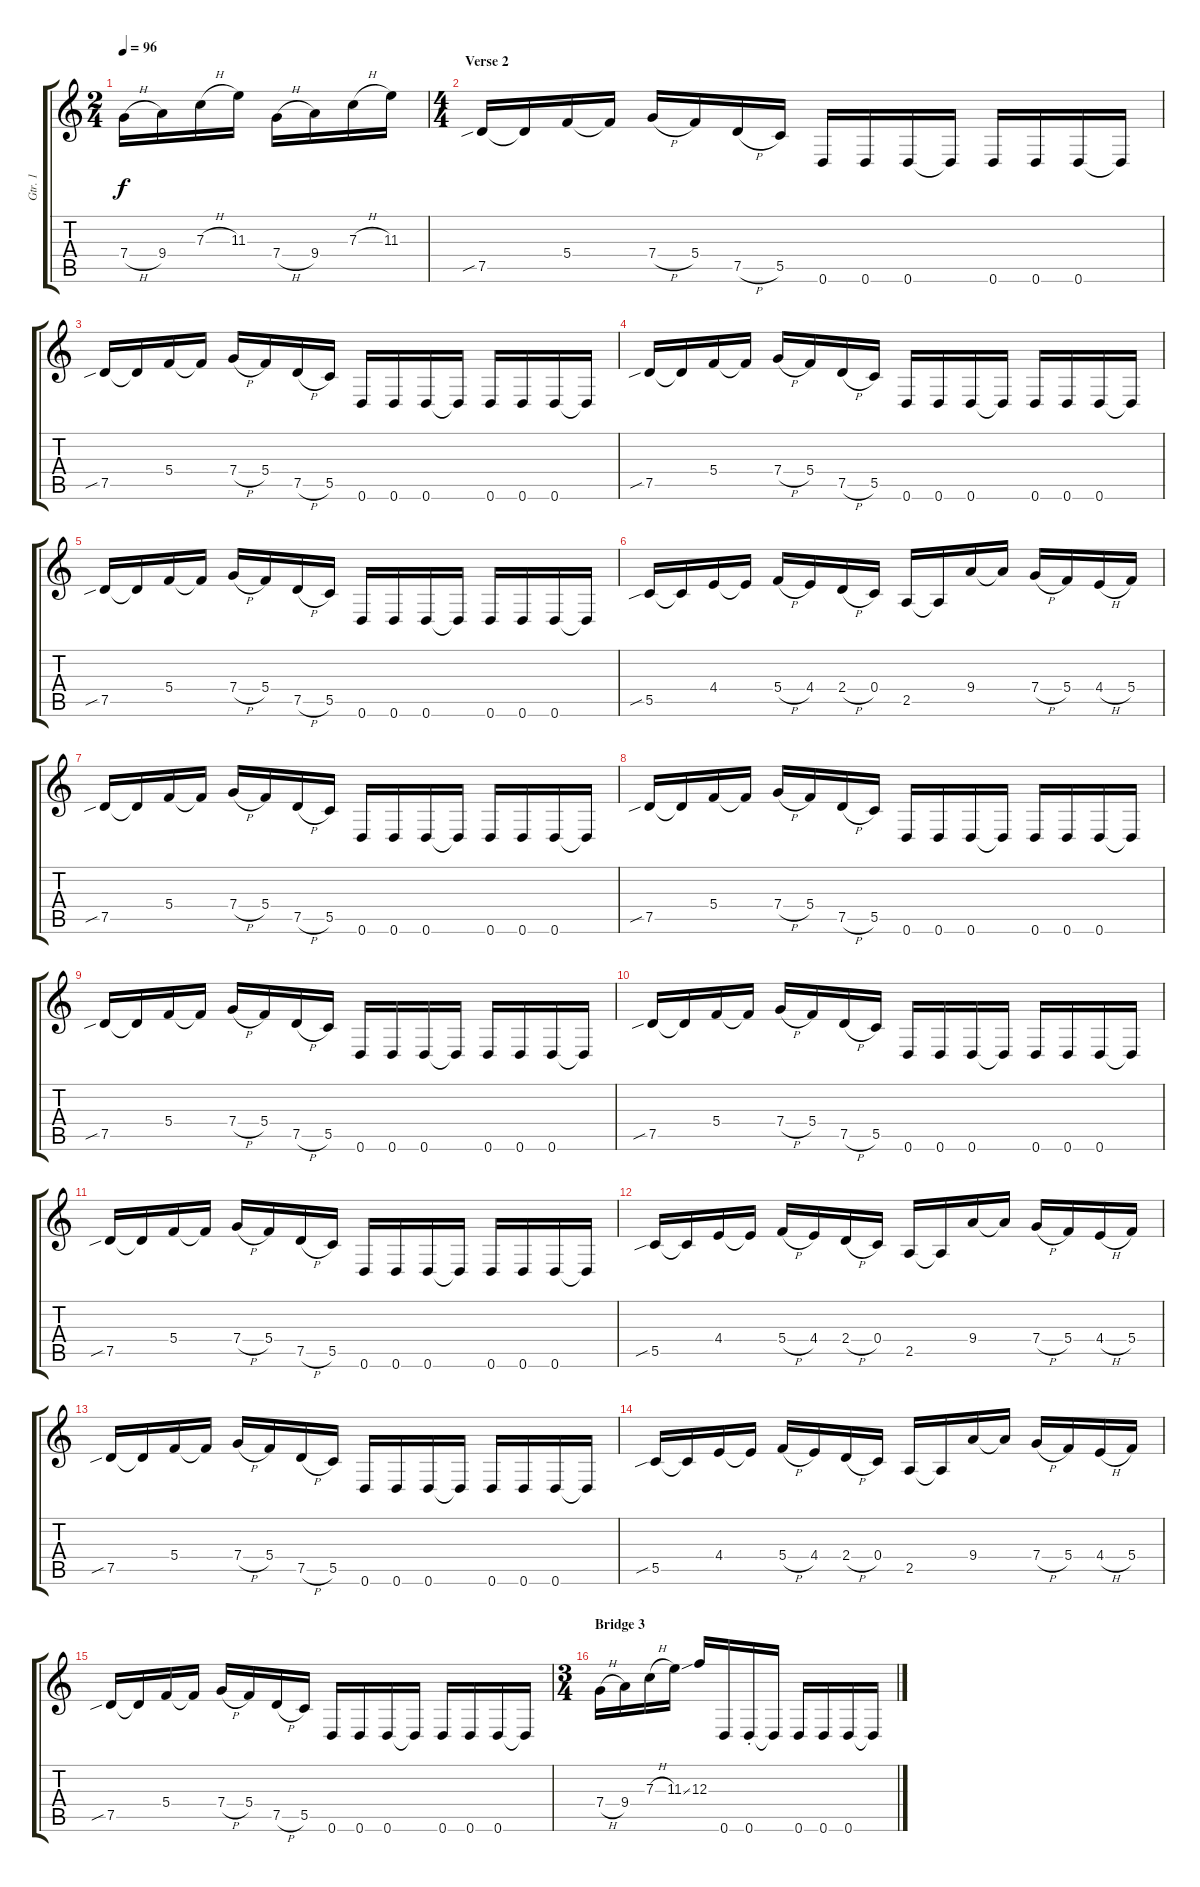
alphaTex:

\track ("Gtr. 1" "Gtr. 1") {instrument distortionguitar}
\staff {score tabs}
\tuning (D4 A3 F3 C3 G2 D2) {hide}
\ts (2 4)
\tempo 96
\clef g2
\ks c
7.4{h}.16{dy f} 9.4.16 7.3{h}.16 11.3.16 7.4{h}.16 9.4.16 7.3{h}.16 11.3.16 |
\ts (4 4)
\section ("" "Verse 2")
7.5{sib}.16 7.5{t}.16 5.4.16 5.4{t}.16 7.4{h}.16 5.4.16 7.5{h}.16 5.5.16 0.6.16 0.6.16 0.6.16 0.6{t}.16 0.6.16 0.6.16 0.6.16 0.6{t}.16 |
7.5{sib}.16 7.5{t}.16 5.4.16 5.4{t}.16 7.4{h}.16 5.4.16 7.5{h}.16 5.5.16 0.6.16 0.6.16 0.6.16 0.6{t}.16 0.6.16 0.6.16 0.6.16 0.6{t}.16 |
7.5{sib}.16 7.5{t}.16 5.4.16 5.4{t}.16 7.4{h}.16 5.4.16 7.5{h}.16 5.5.16 0.6.16 0.6.16 0.6.16 0.6{t}.16 0.6.16 0.6.16 0.6.16 0.6{t}.16 |
7.5{sib}.16 7.5{t}.16 5.4.16 5.4{t}.16 7.4{h}.16 5.4.16 7.5{h}.16 5.5.16 0.6.16 0.6.16 0.6.16 0.6{t}.16 0.6.16 0.6.16 0.6.16 0.6{t}.16 |
5.5{sib}.16 5.5{t}.16 4.4.16 4.4{t}.16 5.4{h}.16 4.4.16 2.4{h}.16 0.4.16 2.5.16 2.5{t}.16 9.4.16 9.4{t}.16 7.4{h}.16 5.4.16 4.4{h}.16 5.4.16 |
7.5{sib}.16 7.5{t}.16 5.4.16 5.4{t}.16 7.4{h}.16 5.4.16 7.5{h}.16 5.5.16 0.6.16 0.6.16 0.6.16 0.6{t}.16 0.6.16 0.6.16 0.6.16 0.6{t}.16 |
7.5{sib}.16 7.5{t}.16 5.4.16 5.4{t}.16 7.4{h}.16 5.4.16 7.5{h}.16 5.5.16 0.6.16 0.6.16 0.6.16 0.6{t}.16 0.6.16 0.6.16 0.6.16 0.6{t}.16 |
7.5{sib}.16 7.5{t}.16 5.4.16 5.4{t}.16 7.4{h}.16 5.4.16 7.5{h}.16 5.5.16 0.6.16 0.6.16 0.6.16 0.6{t}.16 0.6.16 0.6.16 0.6.16 0.6{t}.16 |
7.5{sib}.16 7.5{t}.16 5.4.16 5.4{t}.16 7.4{h}.16 5.4.16 7.5{h}.16 5.5.16 0.6.16 0.6.16 0.6.16 0.6{t}.16 0.6.16 0.6.16 0.6.16 0.6{t}.16 |
7.5{sib}.16 7.5{t}.16 5.4.16 5.4{t}.16 7.4{h}.16 5.4.16 7.5{h}.16 5.5.16 0.6.16 0.6.16 0.6.16 0.6{t}.16 0.6.16 0.6.16 0.6.16 0.6{t}.16 |
5.5{sib}.16 5.5{t}.16 4.4.16 4.4{t}.16 5.4{h}.16 4.4.16 2.4{h}.16 0.4.16 2.5.16 2.5{t}.16 9.4.16 9.4{t}.16 7.4{h}.16 5.4.16 4.4{h}.16 5.4.16 |
7.5{sib}.16 7.5{t}.16 5.4.16 5.4{t}.16 7.4{h}.16 5.4.16 7.5{h}.16 5.5.16 0.6.16 0.6.16 0.6.16 0.6{t}.16 0.6.16 0.6.16 0.6.16 0.6{t}.16 |
5.5{sib}.16 5.5{t}.16 4.4.16 4.4{t}.16 5.4{h}.16 4.4.16 2.4{h}.16 0.4.16 2.5.16 2.5{t}.16 9.4.16 9.4{t}.16 7.4{h}.16 5.4.16 4.4{h}.16 5.4.16 |
7.5{sib}.16 7.5{t}.16 5.4.16 5.4{t}.16 7.4{h}.16 5.4.16 7.5{h}.16 5.5.16 0.6.16 0.6.16 0.6.16 0.6{t}.16 0.6.16 0.6.16 0.6.16 0.6{t}.16 |
\ts (3 4)
\section ("" "Bridge 3")
7.4{h}.16 9.4.16 7.3{h}.16 11.3{ss}.16 12.3.16 0.6.16 0.6{st}.16 0.6{t}.16 0.6.16 0.6.16 0.6.16 0.6{t}.16
